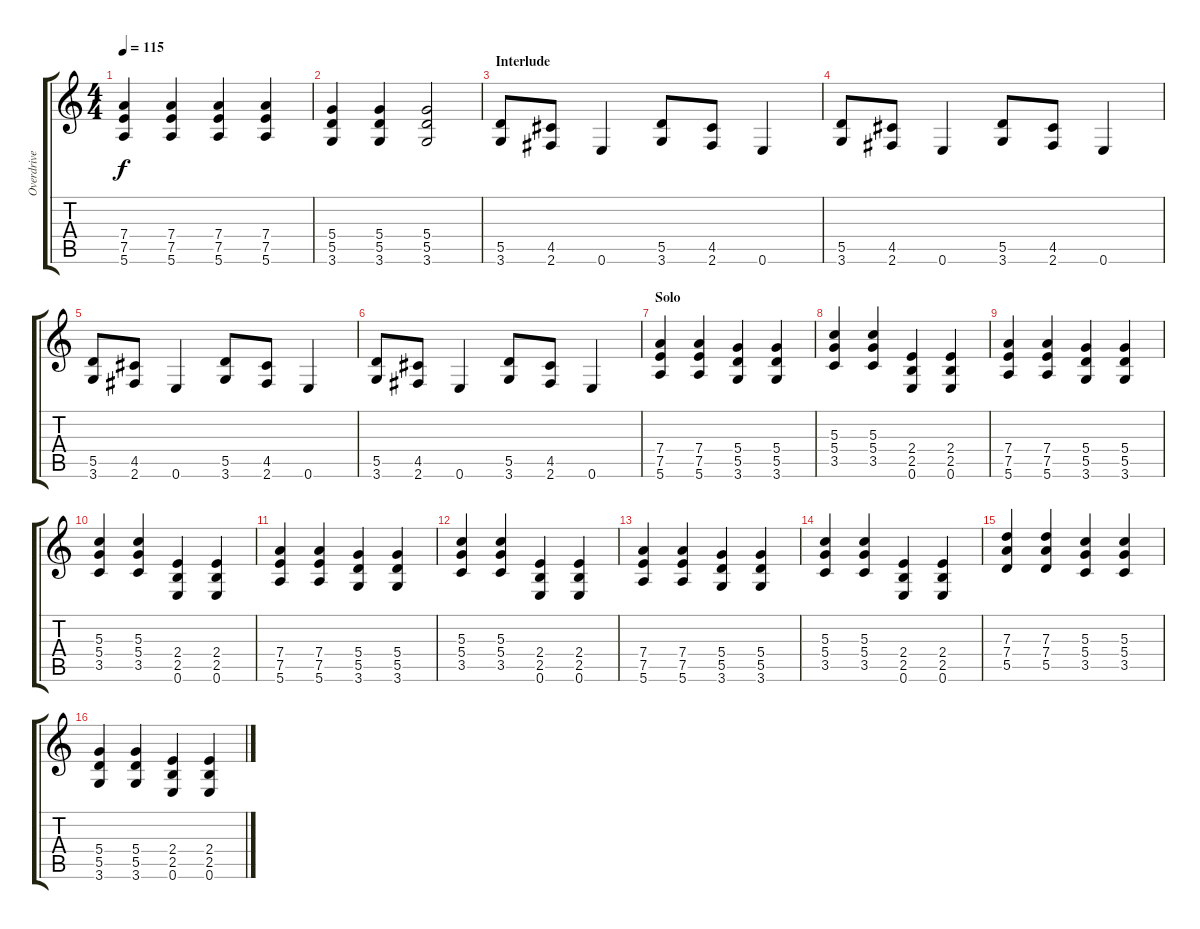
\track ("Overdrive Gtr" "Overdrive ") {instrument overdrivenguitar}
\staff {score tabs}
\tuning (E4 B3 G3 D3 A2 E2) {hide}
\ts (4 4)
\tempo 115
\clef g2
\ks c
(7.4 7.5 5.6).4{dy f} (7.4 7.5 5.6).4 (7.4 7.5 5.6).4 (7.4 7.5 5.6).4 |
(5.4 5.5 3.6).4 (5.4 5.5 3.6).4 (5.4 5.5 3.6).2 |
\section ("" "Interlude")
(5.5 3.6).8 (4.5 2.6).8 0.6.4 (5.5 3.6).8 (4.5 2.6).8 0.6.4 |
(5.5 3.6).8 (4.5 2.6).8 0.6.4 (5.5 3.6).8 (4.5 2.6).8 0.6.4 |
(5.5 3.6).8 (4.5 2.6).8 0.6.4 (5.5 3.6).8 (4.5 2.6).8 0.6.4 |
(5.5 3.6).8 (4.5 2.6).8 0.6.4 (5.5 3.6).8 (4.5 2.6).8 0.6.4 |
\section ("" "Solo")
(7.4 7.5 5.6).4 (7.4 7.5 5.6).4 (5.4 5.5 3.6).4 (5.4 5.5 3.6).4 |
(5.3 5.4 3.5).4 (5.3 5.4 3.5).4 (2.4 2.5 0.6).4 (2.4 2.5 0.6).4 |
(7.4 7.5 5.6).4 (7.4 7.5 5.6).4 (5.4 5.5 3.6).4 (5.4 5.5 3.6).4 |
(5.3 5.4 3.5).4 (5.3 5.4 3.5).4 (2.4 2.5 0.6).4 (2.4 2.5 0.6).4 |
(7.4 7.5 5.6).4 (7.4 7.5 5.6).4 (5.4 5.5 3.6).4 (5.4 5.5 3.6).4 |
(5.3 5.4 3.5).4 (5.3 5.4 3.5).4 (2.4 2.5 0.6).4 (2.4 2.5 0.6).4 |
(7.4 7.5 5.6).4 (7.4 7.5 5.6).4 (5.4 5.5 3.6).4 (5.4 5.5 3.6).4 |
(5.3 5.4 3.5).4 (5.3 5.4 3.5).4 (2.4 2.5 0.6).4 (2.4 2.5 0.6).4 |
(7.3 7.4 5.5).4 (7.3 7.4 5.5).4 (5.3 5.4 3.5).4 (5.3 5.4 3.5).4 |
(5.4 5.5 3.6).4 (5.4 5.5 3.6).4 (2.4 2.5 0.6).4 (2.4 2.5 0.6).4
